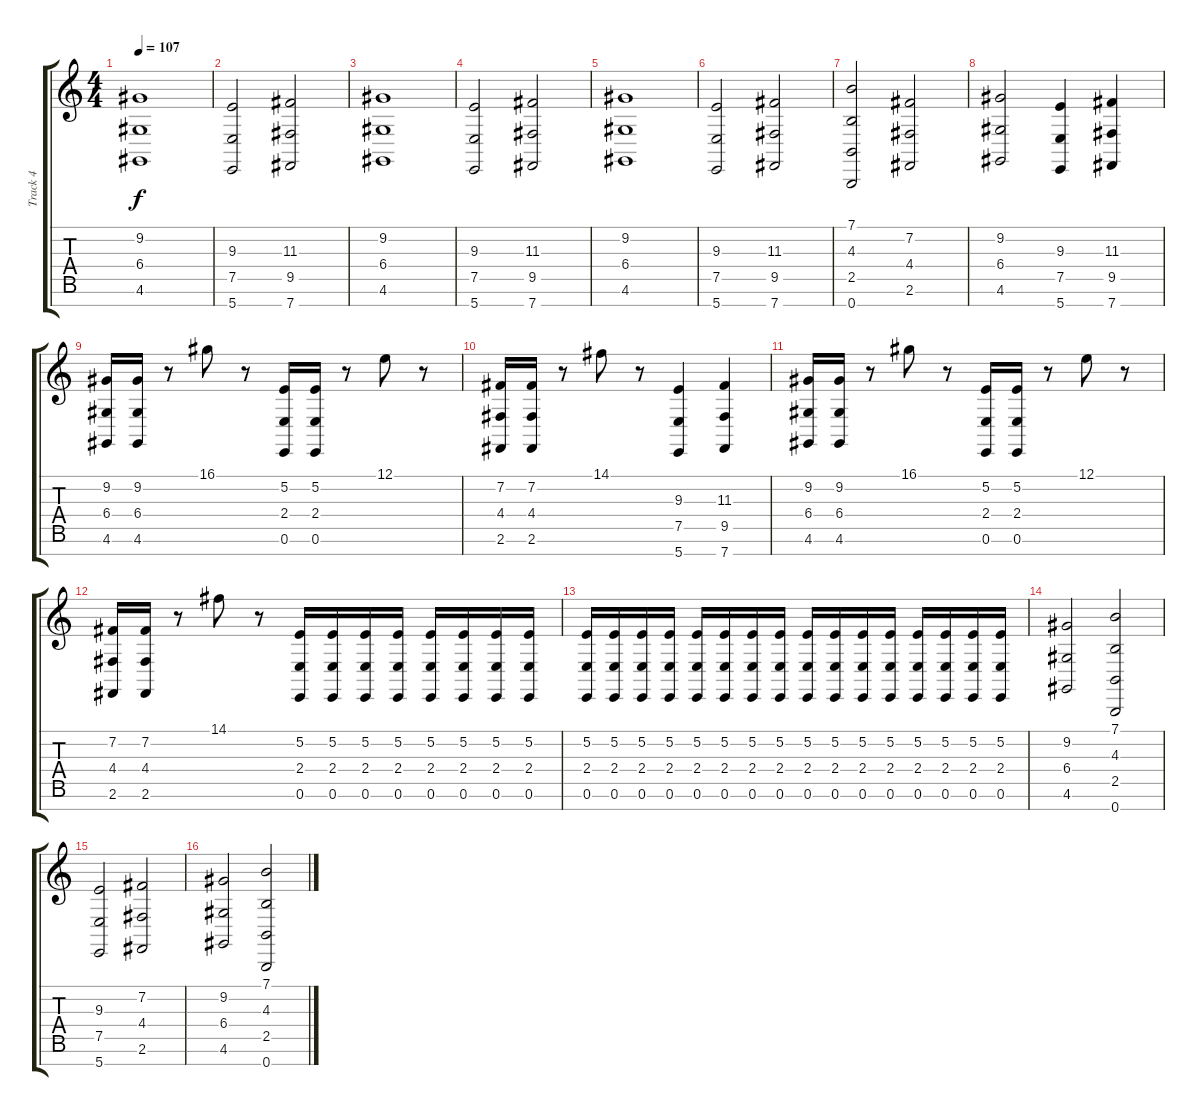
\track ("Track 4" "Track 4") {instrument stringensemble1}
\staff {score tabs}
\tuning (E4 B3 G3 D3 A2 E2 B1) {hide}
\ts (4 4)
\tempo 107
\clef g2
\ks c
(9.2 6.4 4.6).1{dy f} |
(9.3 7.5 5.7).2 (11.3 9.5 7.7).2 |
(9.2 6.4 4.6).1 |
(9.3 7.5 5.7).2 (11.3 9.5 7.7).2 |
(9.2 6.4 4.6).1 |
(9.3 7.5 5.7).2 (11.3 9.5 7.7).2 |
(7.1 4.3 2.5 0.7).2 (7.2 4.4 2.6).2 |
(9.2 6.4 4.6).2 (9.3 7.5 5.7).4 (11.3 9.5 7.7).4 |
(9.2 6.4 4.6).16 (9.2 6.4 4.6).16 r.8 16.1.8 r.8 (5.2 2.4 0.6).16 (5.2 2.4 0.6).16 r.8 12.1.8 r.8 |
(7.2 4.4 2.6).16 (7.2 4.4 2.6).16 r.8 14.1.8 r.8 (9.3 7.5 5.7).4 (11.3 9.5 7.7).4 |
(9.2 6.4 4.6).16 (9.2 6.4 4.6).16 r.8 16.1.8 r.8 (5.2 2.4 0.6).16 (5.2 2.4 0.6).16 r.8 12.1.8 r.8 |
(7.2 4.4 2.6).16 (7.2 4.4 2.6).16 r.8 14.1.8 r.8 (5.2 2.4 0.6).16 (5.2 2.4 0.6).16 (5.2 2.4 0.6).16 (5.2 2.4 0.6).16 (5.2 2.4 0.6).16 (5.2 2.4 0.6).16 (5.2 2.4 0.6).16 (5.2 2.4 0.6).16 |
(5.2 2.4 0.6).16 (5.2 2.4 0.6).16 (5.2 2.4 0.6).16 (5.2 2.4 0.6).16 (5.2 2.4 0.6).16 (5.2 2.4 0.6).16 (5.2 2.4 0.6).16 (5.2 2.4 0.6).16 (5.2 2.4 0.6).16 (5.2 2.4 0.6).16 (5.2 2.4 0.6).16 (5.2 2.4 0.6).16 (5.2 2.4 0.6).16 (5.2 2.4 0.6).16 (5.2 2.4 0.6).16 (5.2 2.4 0.6).16 |
(9.2 6.4 4.6).2 (7.1 4.3 2.5 0.7).2 |
(9.3 7.5 5.7).2 (7.2 4.4 2.6).2 |
(9.2 6.4 4.6).2 (7.1 4.3 2.5 0.7).2
